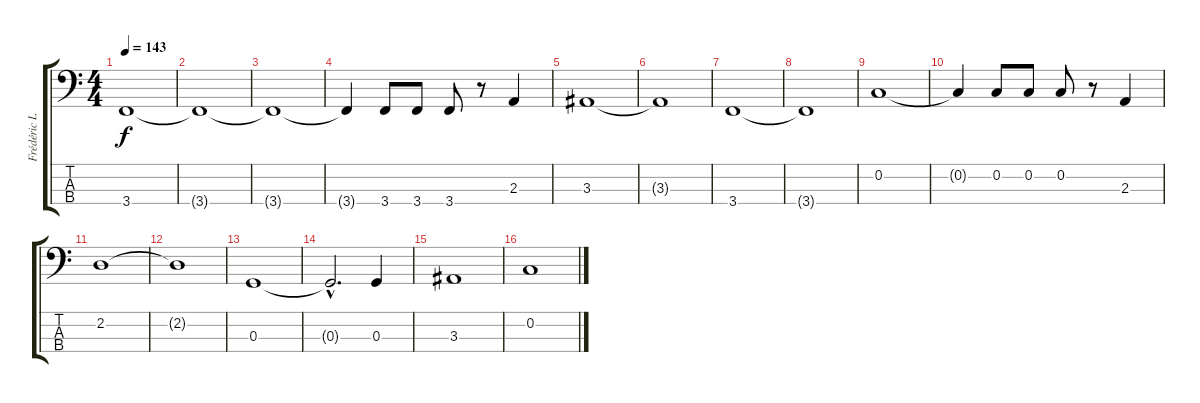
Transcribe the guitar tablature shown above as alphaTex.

\track ("Frédéric Leclercq (Bass)" "Frédéric L") {instrument electricbassfinger}
\staff {score tabs}
\tuning (F2 C2 G1 D1) {hide}
\ts (4 4)
\tempo 143
\clef f4
\ks c
3.4.1{dy f instrument electricbassfinger} |
3.4{t}.1 |
3.4{t}.1 |
3.4{t}.4 3.4.8 3.4.8 3.4.8 r.8 2.3.4 |
3.3.1 |
3.3{t}.1 |
3.4.1 |
3.4{t}.1 |
0.2.1 |
0.2{t}.4 0.2.8 0.2.8 0.2.8 r.8 2.3.4 |
2.2.1 |
2.2{t}.1 |
0.3.1 |
0.3{hac t}.2{d} 0.3.4 |
3.3.1 |
0.2.1
